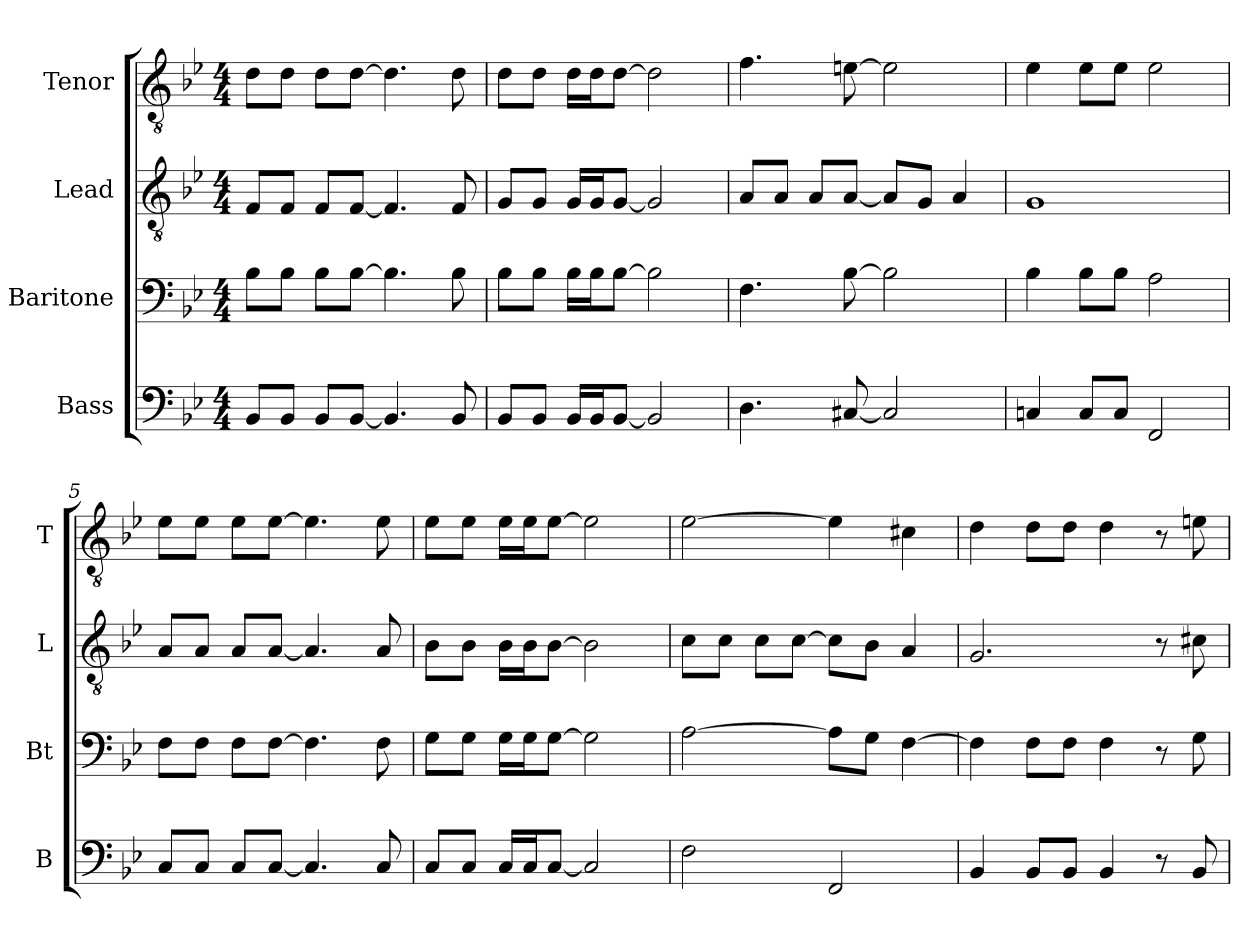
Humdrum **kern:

**kern	**kern	**kern	**kern
*part4	*part3	*part2	*part1
*staff4	*staff3	*staff2	*staff1
*I"Bass	*I"Baritone	*I"Lead	*I"Tenor
*I'B	*I'Bt	*I'L	*I'T
*clefF4	*clefF4	*clefGv2	*clefGv2
*k[b-e-]	*k[b-e-]	*k[b-e-]	*k[b-e-]
*B-:	*B-:	*B-:	*B-:
*M4/4	*M4/4	*M4/4	*M4/4
=1	=1	=1	=1
8BB-L	8B-L	8FL	8dL
8BB-J	8B-J	8FJ	8dJ
8BB-L	8B-L	8FL	8dL
[8BB-J	[8B-J	[8FJ	[8dJ
4.BB-]	4.B-]	4.F]	4.d]
8BB-	8B-	8F	8d
=2	=2	=2	=2
8BB-L	8B-L	8GL	8dL
8BB-J	8B-J	8GJ	8dJ
16BB-LL	16B-LL	16GLL	16dLL
16BB-J	16B-J	16GJ	16dJ
[8BB-J	[8B-J	[8GJ	[8dJ
2BB-]	2B-]	2G]	2d]
=3	=3	=3	=3
4.D	4.F	8AL	4.f
.	.	8AJ	.
.	.	8AL	.
[8C#X	[8B-	[8AJ	[8en
2C#]	2B-]	8AL]	2e]
.	.	8GJ	.
.	.	4A	.
=4	=4	=4	=4
4Cn	4B-	1G	4e-
8CL	8B-L	.	8e-L
8CJ	8B-J	.	8e-J
2FF	2A	.	2e-
=5	=5	=5	=5
8CL	8FL	8AL	8e-L
8CJ	8FJ	8AJ	8e-J
8CL	8FL	8AL	8e-L
[8CJ	[8FJ	[8AJ	[8e-J
4.C]	4.F]	4.A]	4.e-]
8C	8F	8A	8e-
=6	=6	=6	=6
8CL	8GL	8B-L	8e-L
8CJ	8GJ	8B-J	8e-J
16CLL	16GLL	16B-LL	16e-LL
16CJ	16GJ	16B-J	16e-J
[8CJ	[8GJ	[8B-J	[8e-J
2C]	2G]	2B-]	2e-]
=7	=7	=7	=7
2F	[2A	8cL	[2e-
.	.	8cJ	.
.	.	8cL	.
.	.	[8cJ	.
2FF	8AL]	8cL]	4e-]
.	8GJ	8B-J	.
.	[4F	4A	4c#X
=8	=8	=8	=8
4BB-	4F]	2.G	4d
8BB-L	8FL	.	8dL
8BB-J	8FJ	.	8dJ
4BB-	4F	.	4d
8r	8r	8r	8r
8BB-	8G	8c#X	8en
=	=	=	=
*-	*-	*-	*-
